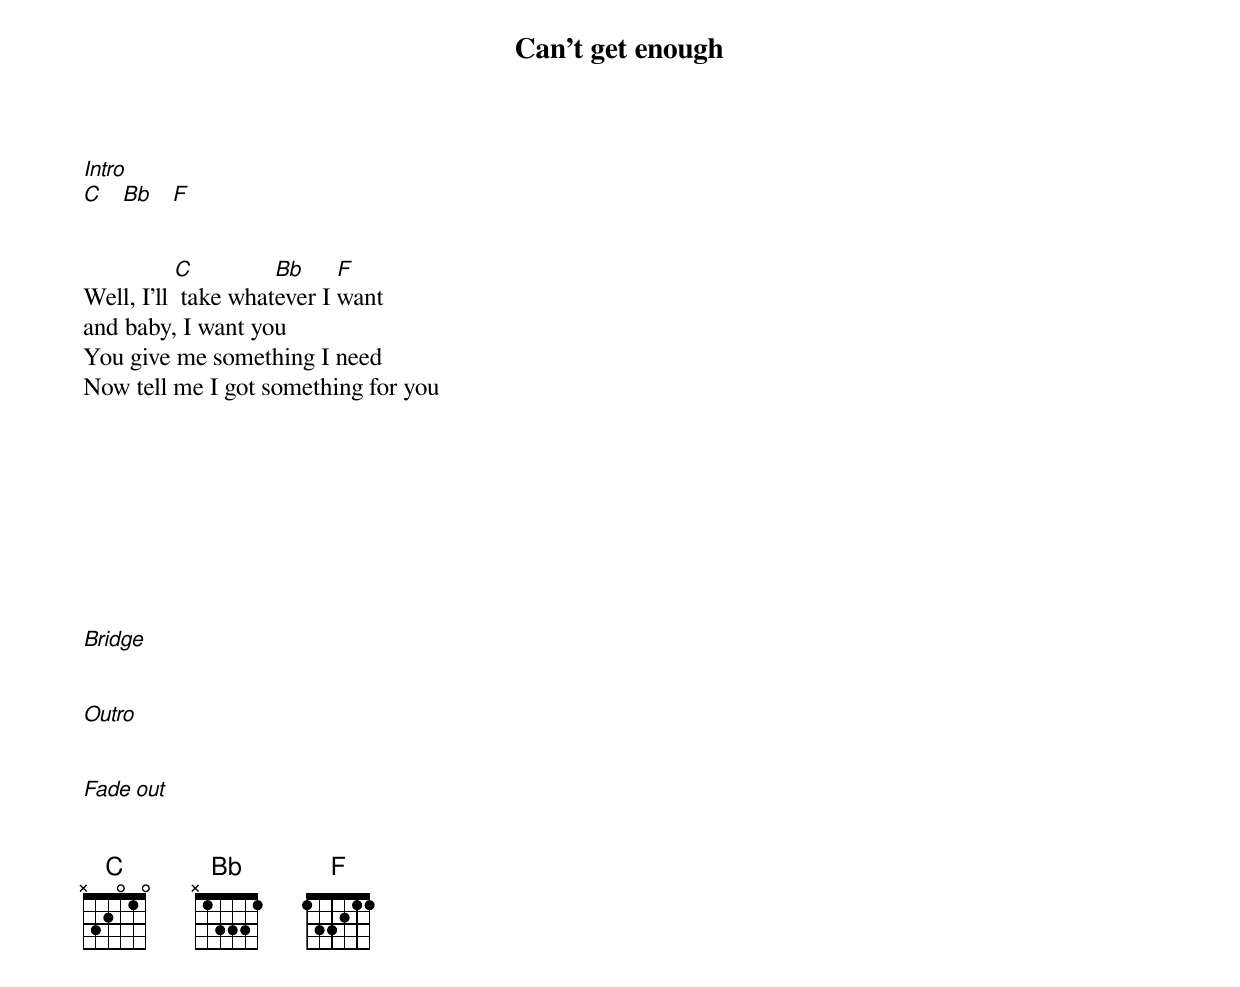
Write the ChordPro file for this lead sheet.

{title: Can't get enough}

[Intro]
[C]   [Bb]   [F]


Well, I'll [C] take what[Bb]ever I [F]want
and baby, I want you
You give me something I need
Now tell me I got something for you


{soc}

{eoc}






[Bridge]


[Outro]


[Fade out]


{define: G/B base-fret 0 frets x 2 0 0 0 3}
